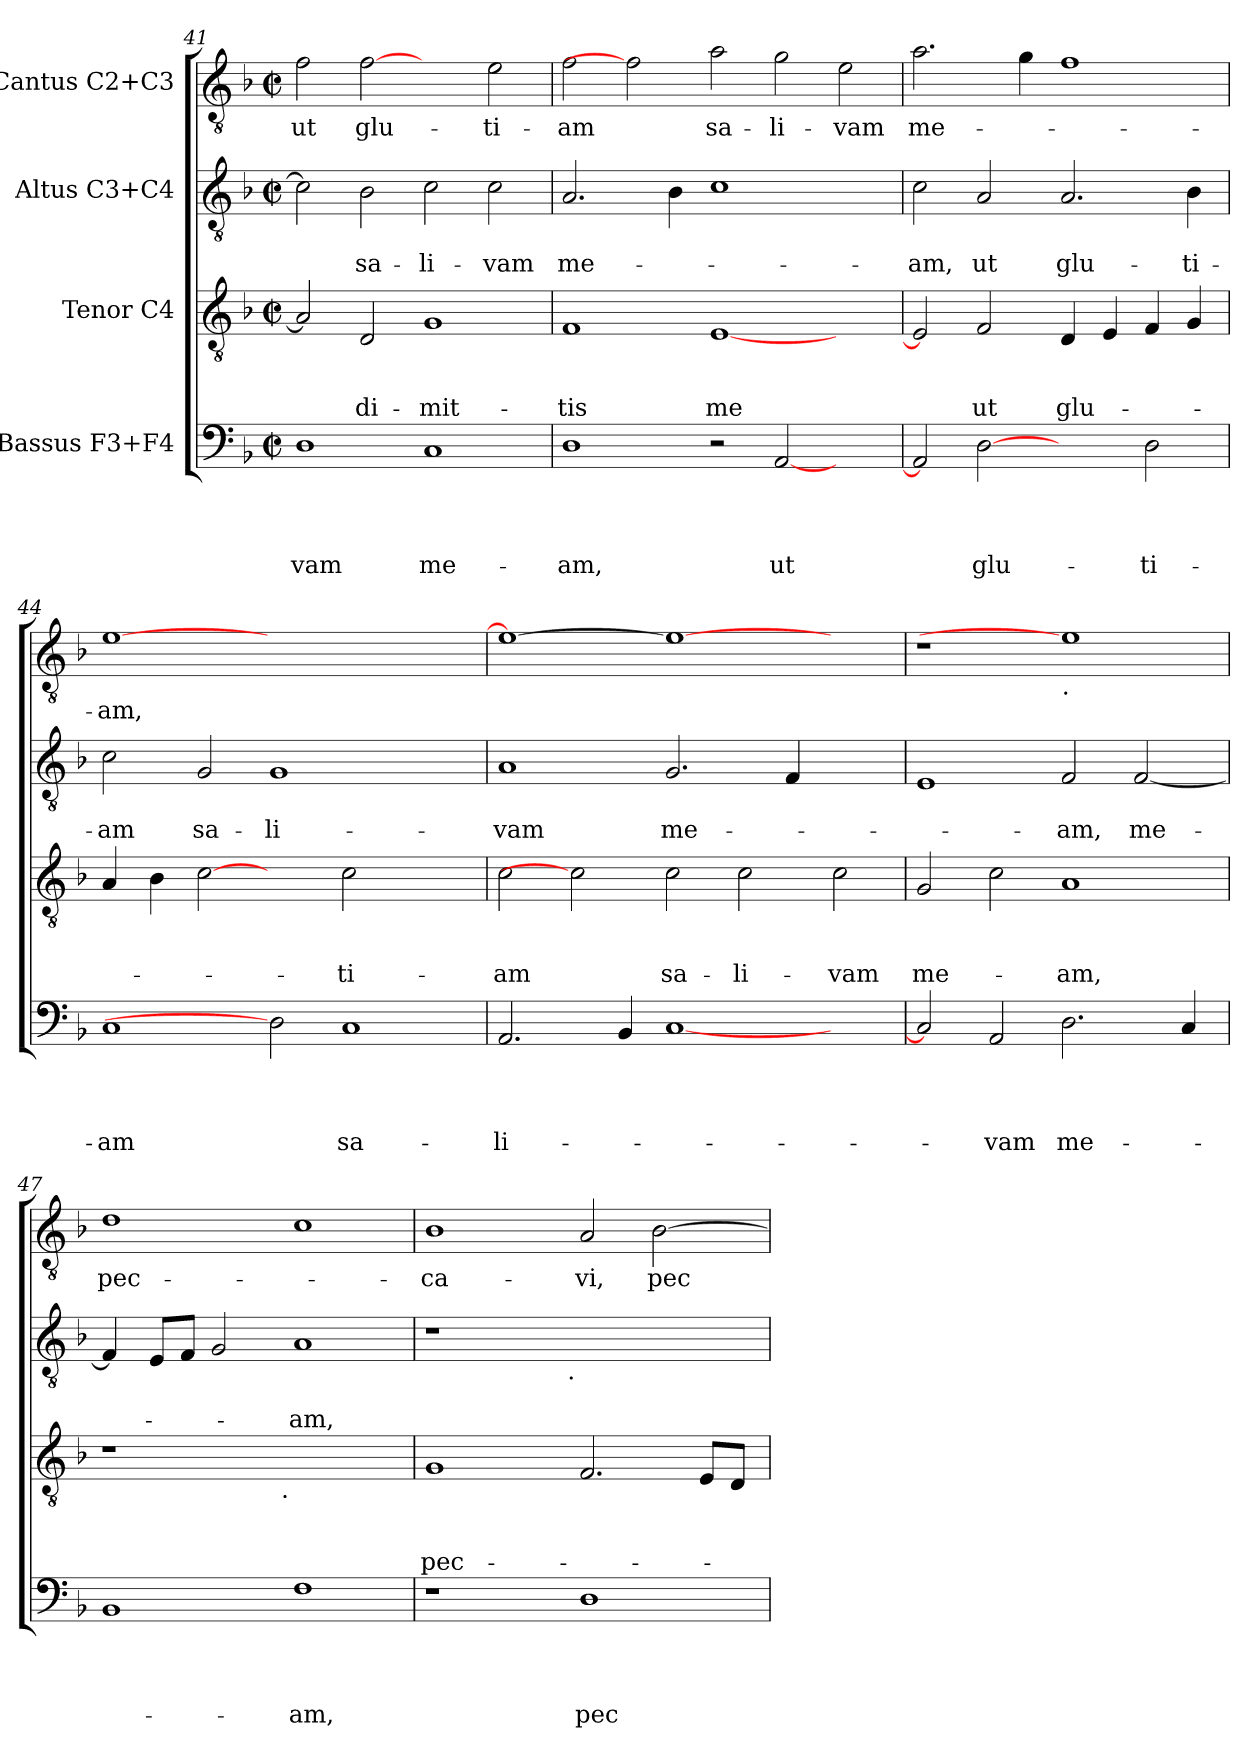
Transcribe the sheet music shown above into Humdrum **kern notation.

**kern	**text	**text	**text	**text	**kern	**text	**text	**text	**kern	**text	**text	**kern	**text
*part4	*part4	*part4	*part4	*part4	*part3	*part3	*part3	*part3	*part2	*part2	*part2	*part1	*part1
*staff4	*staff4	*staff4	*staff4	*staff4	*staff3	*staff3	*staff3	*staff3	*staff2	*staff2	*staff2	*staff1	*staff1
*I"Bassus F3+F4	*	*	*	*	*I"Tenor C4	*	*	*	*I"Altus C3+C4	*	*	*I"Cantus C2+C3	*
!!LO:PB:g=z
*clefF4	*	*	*	*	*clefGv2	*	*	*	*clefGv2	*	*	*clefGv2	*
*k[b-]	*	*	*	*	*k[b-]	*	*	*	*k[b-]	*	*	*k[b-]	*
*F:	*	*	*	*	*F:	*	*	*	*F:	*	*	*F:	*
*M2/2	*	*	*	*	*M2/2	*	*	*	*M2/2	*	*	*M2/2	*
*met(c|)	*	*	*	*	*met(c|)	*	*	*	*met(c|)	*	*	*met(c|)	*
=41	=41	=41	=41	=41	=41	=41	=41	=41	=41	=41	=41	=41	=41
!	!	!	!	!LO:LY:b	!	!	!	!	!	!	!	!	!LO:LY:b
1D	.	.	.	-vam	2A/]	.	.	.	2c\]	.	.	2f\	ut
!	!	!	!	!	!	!	!	!LO:LY:b	!	!	!LO:LY:b	!	!LO:LY:b
.	.	.	.	.	2D/	.	.	di-	2B-\	.	sa-	[2f	glu-
!	!	!	!	!LO:LY:b	!	!	!	!LO:LY:b	!	!	!LO:LY:b	!	!
1C	.	.	.	me-	1G	.	.	-mit-	2c\	.	-li-	2ryy	.
!	!	!	!	!	!	!	!	!	!	!	!LO:LY:b	!	!LO:LY:b
.	.	.	.	.	.	.	.	.	2c\	.	-vam	2e\	-ti-
=42	=42	=42	=42	=42	=42	=42	=42	=42	=42	=42	=42	=42	=42
!	!	!	!	!LO:LY:b	!	!	!	!LO:LY:b	!	!	!LO:LY:b	!	!LO:LY:b
1D	.	.	.	-am,	1F	.	.	-tis	2.A/	.	me-	2f\	-am
.	.	.	.	.	.	.	.	.	.	.	.	2f]	.
.	.	.	.	.	.	.	.	.	4B-\	.	.	.	.
!	!	!	!	!	!	!	!	!LO:LY:b	!	!	!	!	!LO:LY:b
2r	.	.	.	.	[<1E	.	.	me	1c	.	.	2a\	sa-
!	!	!	!	!LO:LY:b	!	!	!	!	!	!	!	!	!LO:LY:b
[<2AA/	.	.	.	ut	.	.	.	.	.	.	.	2g\	-li-
!	!	!	!	!	!	!	!	!	!	!	!	!	!LO:LY:b
2ryy	.	.	.	.	2ryy	.	.	.	2ryy	.	.	2e\	-vam
=43	=43	=43	=43	=43	=43	=43	=43	=43	=43	=43	=43	=43	=43
!	!	!	!	!	!	!	!	!	!	!	!LO:LY:b	!	!LO:LY:b
2AA/]	.	.	.	.	2E/]	.	.	.	2c\	.	-am,	2.a\	me-
!	!	!	!	!LO:LY:b	!	!	!	!LO:LY:b	!	!	!LO:LY:b	!	!
[2D	.	.	.	glu-	2F/	.	.	ut	2A/	.	ut	.	.
.	.	.	.	.	.	.	.	.	.	.	.	4g\	.
!	!	!	!	!	!	!	!	!LO:LY:b	!	!	!LO:LY:b	!	!
2ryy	.	.	.	.	4D/	.	.	glu-	2.A/	.	glu-	1f	.
.	.	.	.	.	4E/	.	.	.	.	.	.	.	.
!	!	!	!	!LO:LY:b	!	!	!	!	!	!	!	!	!
2D\	.	.	.	-ti-	4F/	.	.	.	.	.	.	.	.
!	!	!	!	!	!	!	!	!	!	!	!LO:LY:b	!	!
.	.	.	.	.	4G/	.	.	.	4B-\	.	-ti-	.	.
=44	=44	=44	=44	=44	=44	=44	=44	=44	=44	=44	=44	=44	=44
!	!	!	!	!LO:LY:b	!	!	!	!	!	!	!LO:LY:b	!	!LO:LY:b
1C	.	.	.	-am	4A/	.	.	.	2c\	.	-am	[>1e	-am,
.	.	.	.	.	4B-\	.	.	.	.	.	.	.	.
!	!	!	!	!	!	!	!	!	!	!	!LO:LY:b	!	!
.	.	.	.	.	[2c	.	.	.	2G/	.	sa-	.	.
!	!	!	!	!	!	!	!	!	!	!	!LO:LY:b	!	!
2D]	.	.	.	.	2ryy	.	.	.	1G	.	-li-	1.ryy	.
!	!	!	!	!LO:LY:b	!	!	!	!LO:LY:b	!	!	!	!	!
1C	.	.	.	sa-	2c\	.	.	-ti-	.	.	.	.	.
.	.	.	.	.	2ryy	.	.	.	2ryy	.	.	.	.
=45	=45	=45	=45	=45	=45	=45	=45	=45	=45	=45	=45	=45	=45
!	!	!	!	!LO:LY:b	!	!	!	!LO:LY:b	!	!	!LO:LY:b	!	!
2.AA/	.	.	.	-li-	2c\	.	.	-am	1A	.	-vam	1e_	.
.	.	.	.	.	2c]	.	.	.	.	.	.	.	.
4BB-/	.	.	.	.	.	.	.	.	.	.	.	.	.
!	!	!	!	!	!	!	!	!LO:LY:b	!	!	!LO:LY:b	!	!
[<1C	.	.	.	.	2c\	.	.	sa-	2.G/	.	me-	1e_	.
!	!	!	!	!	!	!	!	!LO:LY:b	!	!	!	!	!
.	.	.	.	.	2c\	.	.	-li-	.	.	.	.	.
.	.	.	.	.	.	.	.	.	4F/	.	.	.	.
!	!	!	!	!	!	!	!	!LO:LY:b	!	!	!	!	!
2ryy	.	.	.	.	2c\	.	.	-vam	2ryy	.	.	2ryy	.
!!LO:LB:g=z
=46	=46	=46	=46	=46	=46	=46	=46	=46	=46	=46	=46	=46	=46
!	!	!	!	!	!	!	!	!LO:LY:b	!	!	!	!	!
2C/]	.	.	.	.	2G/	.	.	me-	1E	.	.	1r	.
!	!	!	!	!LO:LY:b	!	!	!	!	!	!	!	!	!
2AA/	.	.	.	-vam	2c\	.	.	.	.	.	.	.	.
!	!	!	!	!	!	!	!	!	!	!	!	!LO:TX:b:t=.	!
!	!	!	!	!LO:LY:b	!	!	!	!LO:LY:b	!	!	!LO:LY:b	!	!
2.D\	.	.	.	me-	1A	.	.	-am,	2F/	.	-am,	1e]	.
!	!	!	!	!	!	!	!	!	!	!	!LO:LY:b	!	!
.	.	.	.	.	.	.	.	.	[<2F/	.	me-	.	.
4C/	.	.	.	.	.	.	.	.	.	.	.	.	.
=47	=47	=47	=47	=47	=47	=47	=47	=47	=47	=47	=47	=47	=47
!	!	!	!	!	!	!	!	!	!	!	!	!	!LO:LY:b
*	*	*	*	*	*^	*	*	*	*	*	*	*	*
1BB-	.	.	.	.	1r	2ryy	.	.	.	4F/]	.	.	1d	pec-
.	.	.	.	.	.	.	.	.	.	8E/L	.	.	.	.
.	.	.	.	.	.	.	.	.	.	8F/J	.	.	.	.
.	.	.	.	.	.	4...ryy	.	.	.	2G/	.	.	.	.
!	!	!	!	!	!	!LO:TX:b:t=.	!	!	!	!	!	!	!	!
.	.	.	.	.	.	1ryy	.	.	.	.	.	.	.	.
!	!	!	!	!LO:LY:b	!	!	!	!	!	!	!	!LO:LY:b	!	!
1F	.	.	.	-am,	1ryy	.	.	.	.	1A	.	-am,	1c	.
.	.	.	.	.	.	32ryy	.	.	.	.	.	.	.	.
=48	=48	=48	=48	=48	=48	=48	=48	=48	=48	=48	=48	=48	=48	=48
!	!	!	!	!	!	!	!	!	!LO:LY:b	!	!	!	!	!LO:LY:b
*	*	*	*	*	*v	*v	*	*	*	*^	*	*	*	*
1r	.	.	.	.	1G	.	.	pec-	1r	2ryy	.	.	1B-	-ca-
.	.	.	.	.	.	.	.	.	.	4...ryy	.	.	.	.
!	!	!	!	!	!	!	!	!	!	!LO:TX:b:t=.	!	!	!	!
.	.	.	.	.	.	.	.	.	.	1ryy	.	.	.	.
!	!	!	!	!LO:LY:b	!	!	!	!	!	!	!	!	!	!LO:LY:b
1D	.	.	.	pec-	2.F/	.	.	.	1ryy	.	.	.	2A/	-vi,
!	!	!	!	!	!	!	!	!	!	!	!	!	!	!LO:LY:b
.	.	.	.	.	.	.	.	.	.	.	.	.	[>2B-\	pec-
.	.	.	.	.	8E/L	.	.	.	.	.	.	.	.	.
.	.	.	.	.	8D/J	.	.	.	.	.	.	.	.	.
.	.	.	.	.	.	.	.	.	.	32ryy	.	.	.	.
*	*	*	*	*	*	*	*	*	*v	*v	*	*	*	*
=	=	=	=	=	=	=	=	=	=	=	=	=	=
*-	*-	*-	*-	*-	*-	*-	*-	*-	*-	*-	*-	*-	*-
